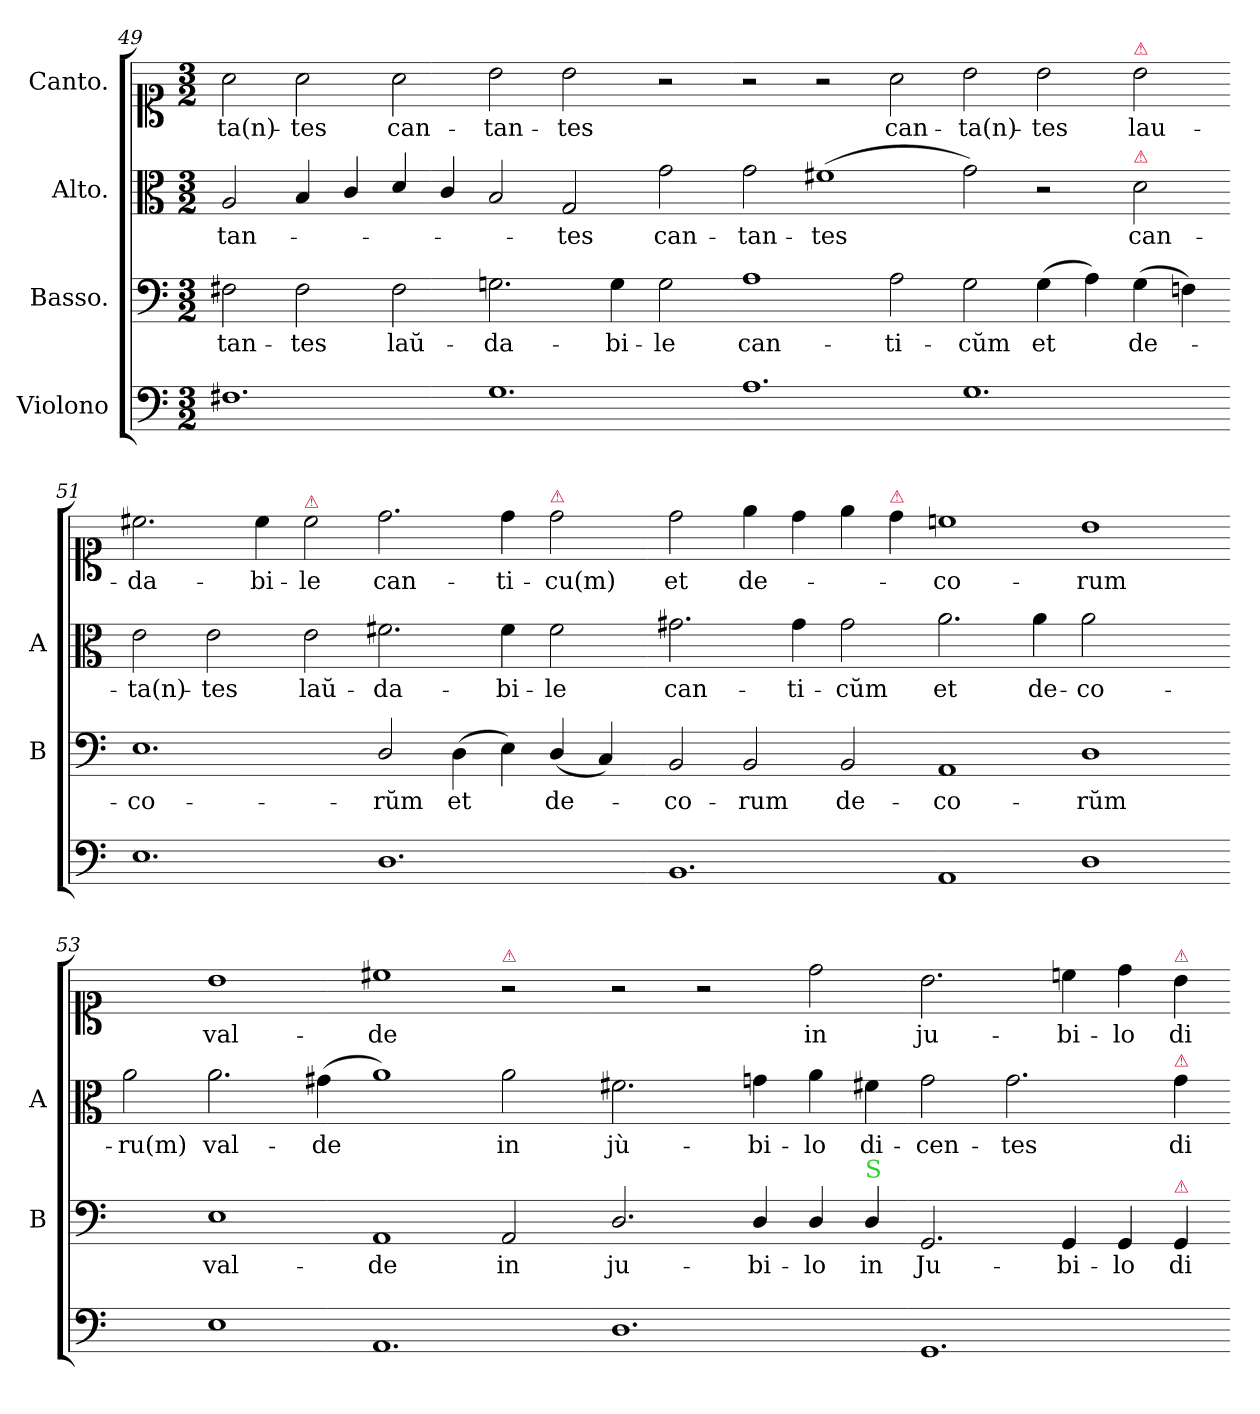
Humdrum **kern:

**kern	**kern	**text	**kern	**text	**kern	**text
*part4	*part3	*part3	*part2	*part2	*part1	*part1
*staff4	*staff3	*staff3	*staff2	*staff2	*staff1	*staff1
*I"Violono	*I"Basso.	*	*I"Alto.	*	*I"Canto.	*
*	*I'B	*	*I'A	*	*	*
*clefF4	*clefF4	*	*clefC3	*	*clefC1	*
*k[]	*k[]	*	*k[]	*	*k[]	*
*C:	*C:	*	*C:	*	*C:	*
*M3/2	*M3/2	*	*M3/2	*	*M3/2	*
=49	=49	=49	=49	=49	=49	=49
1.F#X	2F#X\	-tan-	2A/	-tan-	2a\	-ta(n)-
.	2F#\	-tes	4B/	.	2a\	-tes
.	.	.	4c/	.	.	.
.	2F#\	laŭ-	4d/	.	2a\	can-
.	.	.	4c/	.	.	.
1.G	2.Gn\	-da-	2B/	.	2b\	-tan-
.	.	.	2G/	tes	2b\	-tes
.	4G\	-bi-	.	.	.	.
.	2G\	-le	2g\	can-	2r	.
=50-	=50-	=50-	=50-	=50-	=50-	=50-
1.A	1A	can-	2g\	-tan-	2r	.
.	.	.	(1f#X	-tes	2r	.
.	2A\	-ti-	.	.	2a\	can-
1.G	2G\	-cŭm	2g\)	.	2b\	-ta(n)-
.	(4G\	et	2r	.	2b\	-tes
.	4A\)	.	.	.	.	.
!	!	!	!	!	!LO:TX:a:color=crimson:t=⚠	!
!	!	!	!LO:TX:a:color=crimson:t=⚠	!	!	!
.	(4G\	de-	2d\	can-	2b\	lau-
.	4Fn\)	.	.	.	.	.
=51-	=51-	=51-	=51-	=51-	=51-	=51-
1.E	1.E	-co-	2e\	-ta(n)-	2.cc#X\	-da-
.	.	.	2e\	-tes	.	.
.	.	.	.	.	4cc#\	-bi-
!	!	!	!	!	!LO:TX:a:color=crimson:t=⚠	!
.	.	.	2e\	laŭ-	2cc#\	-le
1.D	2D/	-rŭm	2.f#X\	-da-	2.dd\	can-
.	(4D\	et	.	.	.	.
.	4E\)	.	4f#\	-bi-	4dd\	-ti-
!	!	!	!	!	!LO:TX:a:color=crimson:t=⚠	!
.	(4D/	de-	2f#\	-le	2dd\	-cu(m)
.	4C/)	.	.	.	.	.
=52-	=52-	=52-	=52-	=52-	=52-	=52-
1.BB	2BB/	-co-	2.g#X\	can-	2dd\	et
.	2BB/	-rum	.	.	4ee\	de-
.	.	.	4g#\	-ti-	4dd\	.
.	2BB/	de-	2g#\	-cŭm	4ee\	.
!	!	!	!	!	!LO:TX:a:color=crimson:t=⚠	!
.	.	.	.	.	4dd\	.
1AA	1AA	-co-	2.a\	et	1ccn	-co-
.	.	.	4a\	de-	.	.
1D\	1D\	-rŭm	2a\	-co-	1b\	-rum
.	.	.	2ryy	.	.	.
=53-	=53-	=53-	=53-	=53-	=53-	=53-
2ryy	2ryy	.	2a\	-ru(m)	2ryy	.
1E	1E	val-	2.a\	val-	1b	val-
.	.	.	(4g#X\	-de	.	.
1.AA	1AA	-de	1a)	.	1cc#X	-de
!	!	!	!	!	!LO:TX:a:color=crimson:t=⚠	!
.	2AA/	in	2a\	in	2r	.
=54-	=54-	=54-	=54-	=54-	=54-	=54-
1.D	2.D/	ju-	2.f#X\	jù-	2r	.
.	.	.	.	.	2r	.
.	4D/	-bi-	4gn\	-bi-	.	.
.	4D/	-lo	4a\	-lo	2dd\	in
!	!LO:TX:a:color=limegreen:t=S	!	!	!	!	!
.	4D/	in	4f#X\	di-	.	.
1.GG	2.GG/	Ju-	2g\	-cen-	2.b\	ju-
.	.	.	2.g\	-tes	.	.
.	4GG/	-bi-	.	.	4ccn\	-bi-
.	4GG/	-lo	.	.	4dd\	-lo
!	!	!	!	!	!LO:TX:a:color=crimson:t=⚠	!
!	!	!	!LO:TX:a:color=crimson:t=⚠	!	!	!
!	!LO:TX:a:color=crimson:t=⚠	!	!	!	!	!
.	4GG/	di-	4g\	di-	4b\	di-
=-	=-	=-	=-	=-	=-	=-
*-	*-	*-	*-	*-	*-	*-
